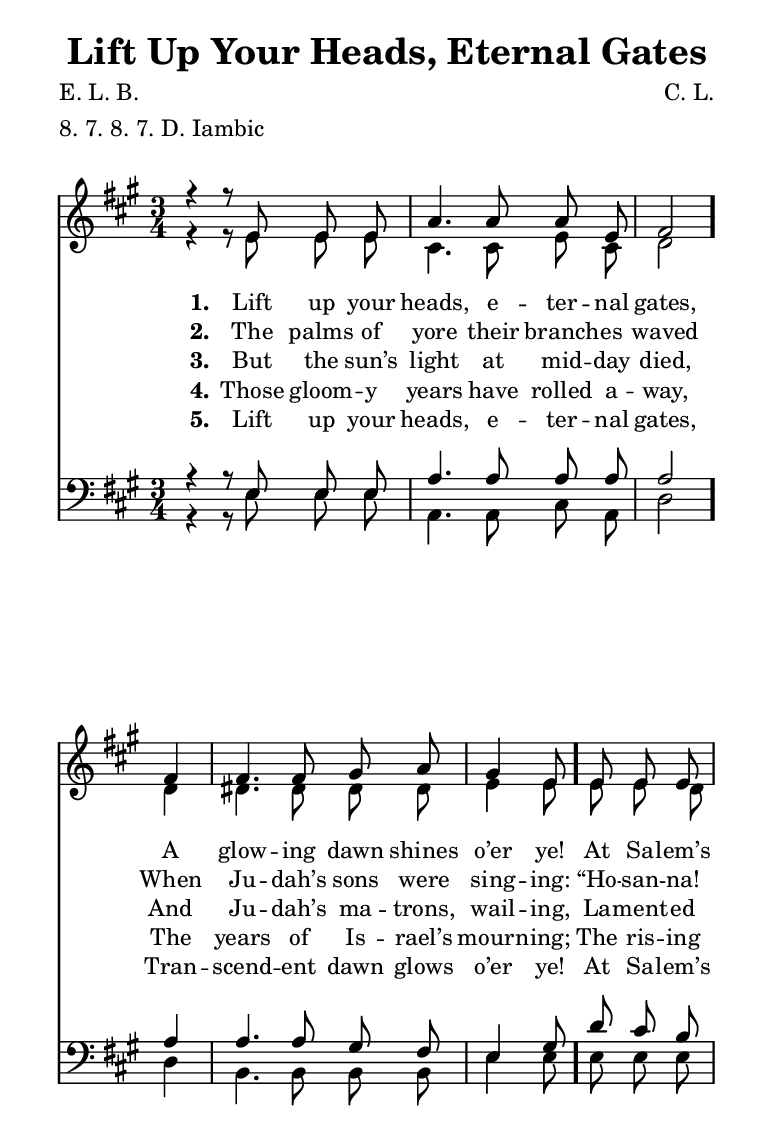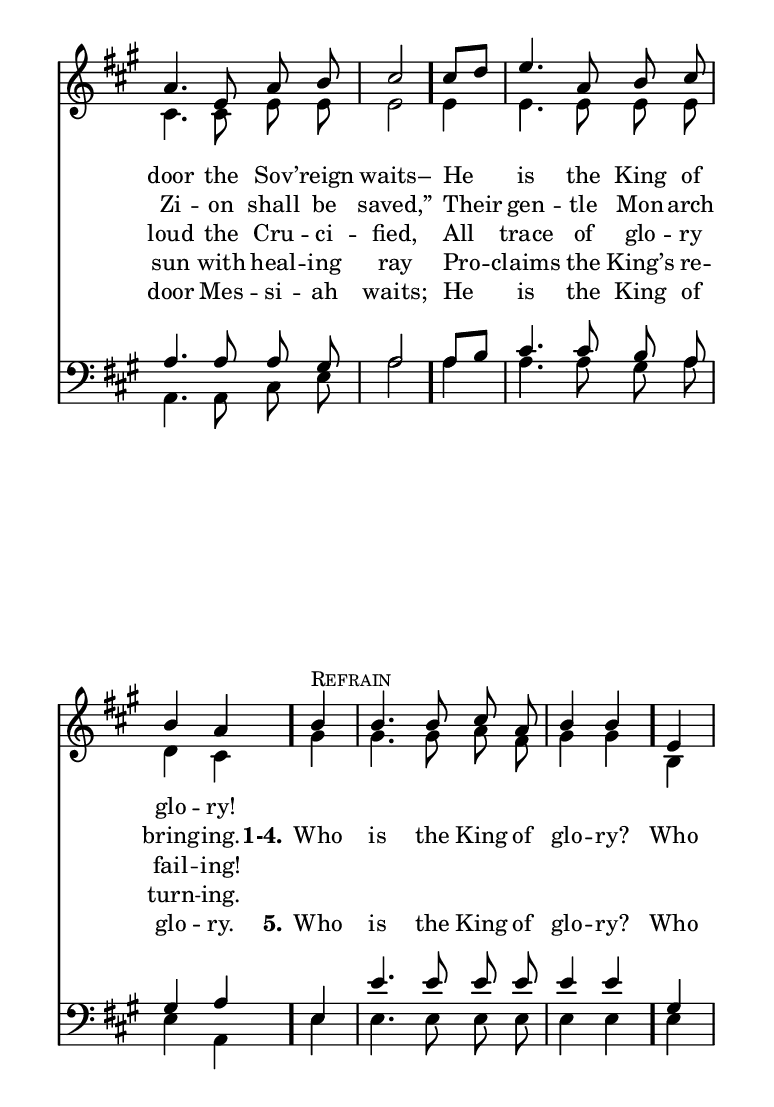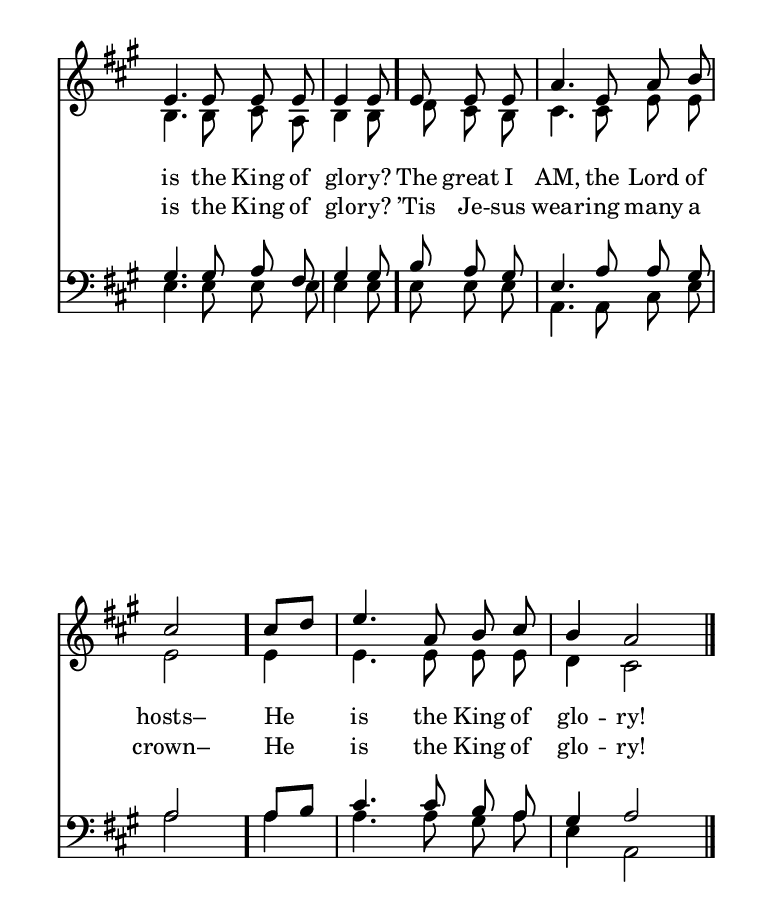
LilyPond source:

\include "common/global.ily"
\paper {
  \include "common/paper.ily"
}

\header{
  hymnnumber = "235"
  title = "Lift Up Your Heads, Eternal Gates"
  tunename = ""
  meter = "8. 7. 8. 7. D. Iambic"
  poet = "E. L. B."
  composer = "C. L."
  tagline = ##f
}

global = {
  \include "common/overrides.ily"
  \override Staff.TimeSignature.style = #'numbered
  \time 3/4
  \override Score.MetronomeMark.transparent = ##t % hide all fermata changes too
  \tempo 4=80
  \key a \major
  \autoBeamOff
}

patternA = { r4 r8 c c c | c4. c8 c c | c2 }
patternB = { c4 | c4. c8 c c | c4 c8 }
patternC = { c8 c c | c4. c8 c c | c2 }
patternD = { c8[ c] | c4. c8 c c | c4 c }
patternG = { c4 | c4. c8 c c | c4 c }

patternE = { c4 | c4. c8 c c | c4 c }
patternF = { c8[ c] | c4. c8 c c | c4 c2 }
patternH = { c4 | c4. c8 c c | c4 c2 }

notesSoprano = {
\global
\relative c' {

  r4 r8 e e e | a4. a8 a e | fis2
  fis4 | fis4. fis8 gis a | gis4 e8
  e8 e e | a4. e8 a b | cis2
  cis8[ d] | e4. a,8 b cis | b4 a

  << s^\markup { \small \caps "Refrain" }
  { b4 | b4. b8 cis a | b4 b } >>
  e,4 | e4. e8 e e | e4 e8
  e8 e e | a4. e8 a b | cis2
  cis8[ d] | e4. a,8 b cis | b4 a2

  \bar "|."

}
}

notesAlto = {
\global
\relative e' {

  \changePitch \patternA { e e e | cis cis e cis | d }
  \changePitch \patternB { d | dis dis dis dis | e e }
  \changePitch \patternC { e e d | cis cis e e | e }
  \changePitch \patternG { e | e e e e | d cis }

  \changePitch \patternE { gis' gis gis a fis  | gis gis }
  \changePitch \patternB { b, | b b cis a | b b }
  \changePitch \patternC { d cis b | cis cis e e | e }
  \changePitch \patternH { e | e e e e | d cis }

}
}

notesTenor = {
\global
\relative a {

  \changePitch \patternA { e e e | a a a a | a }
  \changePitch \patternB { a | a a gis fis | e gis }
  \changePitch \patternC { d' cis b | a a a gis | a }
  \changePitch \patternD { a b | cis cis b a | gis a }

  \changePitch \patternE { e | e' e e e | e e }
  \changePitch \patternB { gis, | gis gis a fis | gis gis }
  \changePitch \patternC { b a gis | e a a gis | a }
  \changePitch \patternF { a b | cis cis b a | gis a }

}
}

notesBass = {
\global
\relative f {

  \changePitch \patternA { e e e | a, a cis a | d }
  \changePitch \patternB { d | b b b b | e e }
  \changePitch \patternC { e e e | a, a cis e | a }
  \changePitch \patternG { a | a a gis a | e a, }

  \changePitch \patternE { e' | e e e e | e e }
  \changePitch \patternB { e | e e e e | e e }
  \changePitch \patternC { e e e | a, a cis e | a }
  \changePitch \patternH { a | a a gis a | e a, }

}
}

RefrainA = \lyricmode {
\set stanza = "1-4."

Who is the King of glo -- ry? \bar "."
Who is the King of glo -- ry? \bar "."
The great I AM, the Lord of hosts– \bar "."
He is the King of glo -- ry! \bar "."

}

RefrainE = \lyricmode {
\set stanza = "5."

Who is the King of glo -- ry?
Who is the King of glo -- ry?
’Tis Je -- sus wear -- ing many a crown–
He is the King of glo -- ry!

}

wordsA = \lyricmode {
\set stanza = "1."

Lift up your heads, e -- ter -- nal gates, \bar "."
A glow -- ing dawn shines o’er ye! \bar "."
At Sa -- lem’s door the Sov -- ’reign waits– \bar "."
He is the King of glo -- ry! \bar "."

}

wordsB = \lyricmode {
\set stanza = "2."

The palms of yore their branch -- es waved
When Ju -- dah’s sons were sing -- ing:
“Ho -- san -- na! Zi -- on shall be saved,”
Their gen -- tle Mon -- arch bring -- ing.

\RefrainA

}

wordsC = \lyricmode {
\set stanza = "3."

But the sun’s light at mid -- day died,
And Ju -- dah’s ma -- trons, wail -- ing,
La -- ment -- ed loud the Cru -- ci -- fied,
All trace of glo -- ry fail -- ing!

}

wordsD = \lyricmode {
\set stanza = "4."

Those gloom -- y years have rolled a -- way,
The years of Is -- rael’s mourn -- ing;
The ris -- ing sun with heal -- ing ray
Pro -- claims the King’s re -- turn -- ing.

}

wordsE = \lyricmode {
\set stanza = "5."

Lift up your heads, e -- ter -- nal gates,
Tran -- scend -- ent dawn glows o’er ye!
At Sa -- lem’s door Mes -- si -- ah waits;
He is the King of glo -- ry.

\RefrainE

}

\score {
  \context ChoirStaff <<
    \context Staff = upper <<
      \set ChoirStaff.systemStartDelimiter = #'SystemStartBar
      \context Voice  = sopranos { \voiceOne << \notesSoprano >> }
      \context Voice  = altos { \voiceTwo << \notesAlto >> }
      \context Lyrics = one   \lyricsto sopranos \wordsA
      \context Lyrics = two   \lyricsto sopranos \wordsB
      \context Lyrics = three \lyricsto sopranos \wordsC
      \context Lyrics = four  \lyricsto sopranos \wordsD
      \context Lyrics = five  \lyricsto sopranos \wordsE
    >>
    \context Staff = men <<
      \clef bass
      \context Voice  = tenors { \voiceOne << \notesTenor >> }
      \context Voice  = basses { \voiceTwo << \notesBass >> }
    >>
  >>
  \layout {
    \include "common/layout.ily"
  }
  \midi{
    \include "common/midi.ily"
  }
}

\version "2.19.49"  % necessary for upgrading to future LilyPond versions.

% vi:set et ts=2 sw=2 ai nocindent syntax=lilypond:
